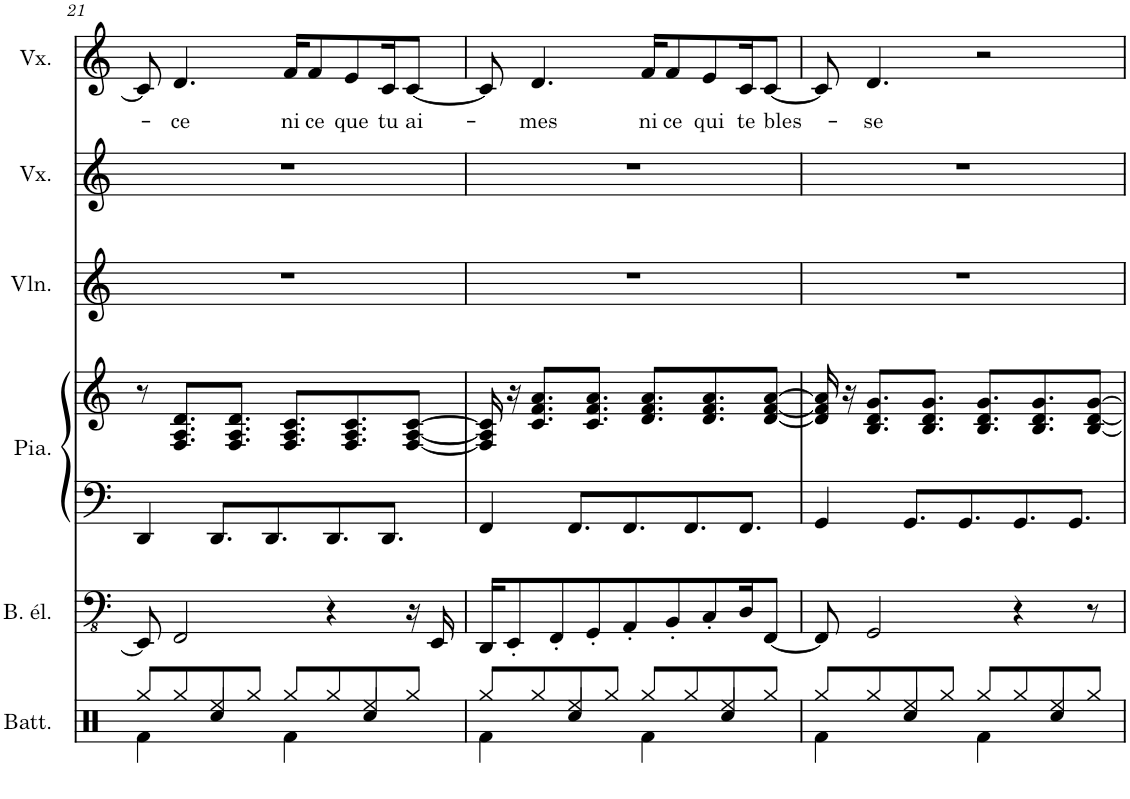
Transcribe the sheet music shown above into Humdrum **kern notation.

**kern	**kern	**kern	**kern	**kern	**kern	**kern	**text
*part6	*part5	*part4	*part4	*part3	*part2	*part1	*part1
*staff7	*staff6	*staff5	*staff4	*staff3	*staff2	*staff1	*staff1
*I"Batterie	*I"Basse électrique	*I"Piano	*	*I"Violon	*I"Voix	*I"Voix	*
*I'Batt.	*I'B. él.	*I'Pia.	*	*I'Vln.	*I'Vx.	*I'Vx.	*
!!LO:PB:g=z
*clefX	*clefFv4	*clefF4	*clefG2	*clefG2	*clefG2	*clefG2	*
*	*	*	*	*Trd4c7	*	*	*
*k[]	*k[]	*k[]	*k[]	*k[]	*k[]	*k[]	*
*M4/4	*M4/4	*M4/4	*M4/4	*M4/4	*M4/4	*M4/4	*
=21	=21	=21	=21	=21	=21	=21	=21
*^	*	*	*	*	*	*	*
4Rf\	8Rgg/L	8EEE/]	4DD/	8r	1r	1r	8c/]	.
!	!	!	!	!	!	!	!	!LO:LY:b
.	8Rgg/	2FFF/	.	8.F/ 8.A/ 8.d/L	.	.	4.d/	-ce
4Rcc/	8Ree/	.	8.DD/L	.	.	.	.	.
.	.	.	.	8.F/ 8.A/ 8.d/J	.	.	.	.
.	8Rgg/J	.	.	.	.	.	.	.
.	.	.	8.DD/	.	.	.	.	.
!	!	!	!	!	!	!	!	!LO:LY:b
4Rf\	8Rgg/L	.	.	8.F/ 8.A/ 8.c/L	.	.	16f/KL	ni
!	!	!	!	!	!	!	!	!LO:LY:b
.	.	.	.	.	.	.	8f/	ce
.	8Rgg/	4r	8.DD/	.	.	.	.	.
!	!	!	!	!	!	!	!	!LO:LY:b
.	.	.	.	8.F/ 8.A/ 8.c/	.	.	8e/	que
4Rcc/	8Ree/	.	.	.	.	.	.	.
!	!	!	!	!	!	!	!	!LO:LY:b
.	.	.	8.DD/J	.	.	.	16c/K	tu
!	!	!	!	!	!	!	!	!LO:LY:b
.	8Rgg/J	16r	.	[8F/ [8A/ [8c/J	.	.	[8c/J	ai-
.	.	16EEE/	.	.	.	.	.	.
=22	=22	=22	=22	=22	=22	=22	=22	=22
4Rf\	8Rgg/L	16DDD/KL	4FF/	16F/] 16A/] 16c/]	1r	1r	8c/]	.
.	.	8EEE'/	.	16r	.	.	.	.
!	!	!	!	!	!	!	!	!LO:LY:b
.	8Rgg/	.	.	8.c/ 8.f/ 8.a/L	.	.	4.d/	-mes
.	.	8FFF'/	.	.	.	.	.	.
4Rcc/	8Ree/	.	8.FF/L	.	.	.	.	.
.	.	8GGG'/	.	8.c/ 8.f/ 8.a/J	.	.	.	.
.	8Rgg/J	.	.	.	.	.	.	.
.	.	8AAA'/	8.FF/	.	.	.	.	.
!	!	!	!	!	!	!	!	!LO:LY:b
4Rf\	8Rgg/L	.	.	8.d/ 8.f/ 8.a/L	.	.	16f/KL	ni
!	!	!	!	!	!	!	!	!LO:LY:b
.	.	8BBB'/	.	.	.	.	8f/	ce
.	8Rgg/	.	8.FF/	.	.	.	.	.
!	!	!	!	!	!	!	!	!LO:LY:b
.	.	8CC'/	.	8.d/ 8.f/ 8.a/	.	.	8e/	qui
4Rcc/	8Ree/	.	.	.	.	.	.	.
!	!	!	!	!	!	!	!	!LO:LY:b
.	.	16DD/K	8.FF/J	.	.	.	16c/K	te
!	!	!	!	!	!	!	!	!LO:LY:b
.	8Rgg/J	[8FFF/J	.	[8d/ [8f/ [8a/J	.	.	[8c/J	bles-
=23	=23	=23	=23	=23	=23	=23	=23	=23
4Rf\	8Rgg/L	8FFF/]	4GG/	16d/] 16f/] 16a/]	1r	1r	8c/]	.
.	.	.	.	16r	.	.	.	.
!	!	!	!	!	!	!	!	!LO:LY:b
.	8Rgg/	2GGG/	.	8.B/ 8.d/ 8.g/L	.	.	4.d/	-se
4Rcc/	8Ree/	.	8.GG/L	.	.	.	.	.
.	.	.	.	8.B/ 8.d/ 8.g/J	.	.	.	.
.	8Rgg/J	.	.	.	.	.	.	.
.	.	.	8.GG/	.	.	.	.	.
4Rf\	8Rgg/L	.	.	8.B/ 8.d/ 8.g/L	.	.	2r	.
.	8Rgg/	4r	8.GG/	.	.	.	.	.
.	.	.	.	8.B/ 8.d/ 8.g/	.	.	.	.
4Rcc/	8Ree/	.	.	.	.	.	.	.
.	.	.	8.GG/J	.	.	.	.	.
.	8Rgg/J	8r	.	[8B/ [8d/ [8g/J	.	.	.	.
*v	*v	*	*	*	*	*	*	*
=	=	=	=	=	=	=	=
*-	*-	*-	*-	*-	*-	*-	*-
